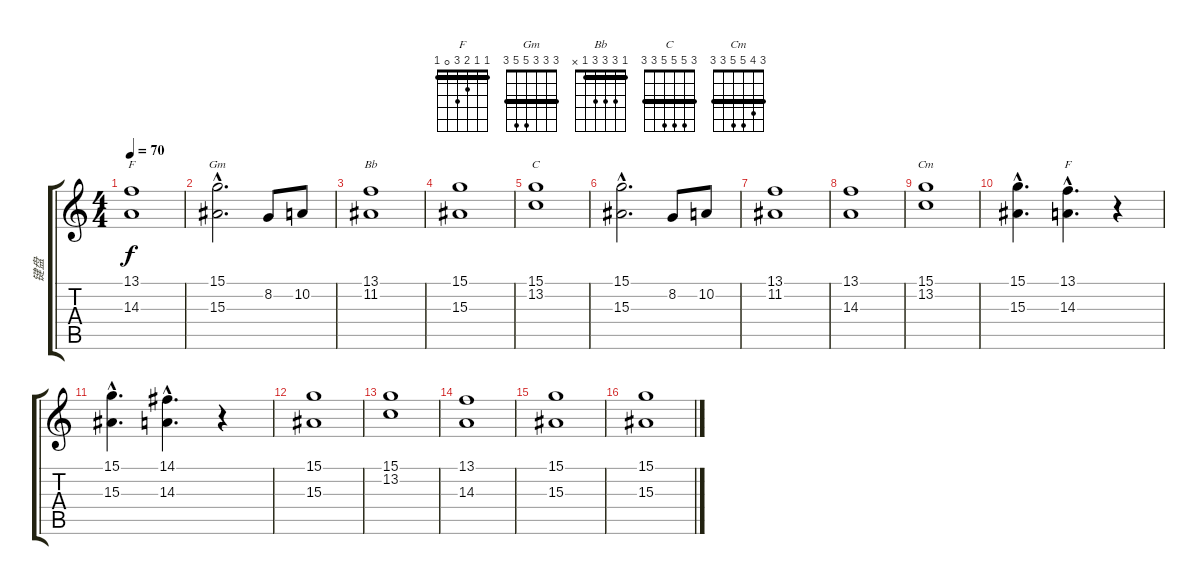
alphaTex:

\track ("键盘" "键盘") {instrument stringensemble2}
\staff {score tabs}
\tuning (E4 B3 G3 D3 A2 E2) {hide}
\chord ("F" 1 1 2 3 3 1) {barre 1}
\chord ("Gm" 3 3 3 5 5 3) {barre 3}
\chord ("Bb" 1 3 3 3 1 x) {barre 1}
\chord ("C" 3 5 5 5 3 3) {barre 3}
\chord ("Cm" 3 4 5 5 3 3) {barre 3}
\chord ("F" 1 1 2 3 0 1) {barre 1}
\ts (4 4)
\tempo 70
\clef g2
\ks c
(13.1 14.3).1{ch "F" dy f} |
(15.1{hac} 15.3{hac}).2{d ch "Gm"} 8.2.8 10.2.8 |
(13.1 11.2).1{ch "Bb"} |
(15.1 15.3).1 |
(15.1 13.2).1{ch "C"} |
(15.1{hac} 15.3{hac}).2{d} 8.2.8 10.2.8 |
(13.1 11.2).1 |
(13.1 14.3).1 |
(15.1 13.2).1{ch "Cm"} |
(15.1{hac} 15.3{hac}).4{d} (13.1{hac} 14.3{hac}).4{d ch "F"} r.4 |
(15.1{hac} 15.3{hac}).4{d} (14.1{hac} 14.3{hac}).4{d} r.4 |
(15.1 15.3).1{instrument synthstrings2} |
(15.1 13.2).1 |
(13.1 14.3).1 |
(15.1 15.3).1 |
(15.1 15.3).1
